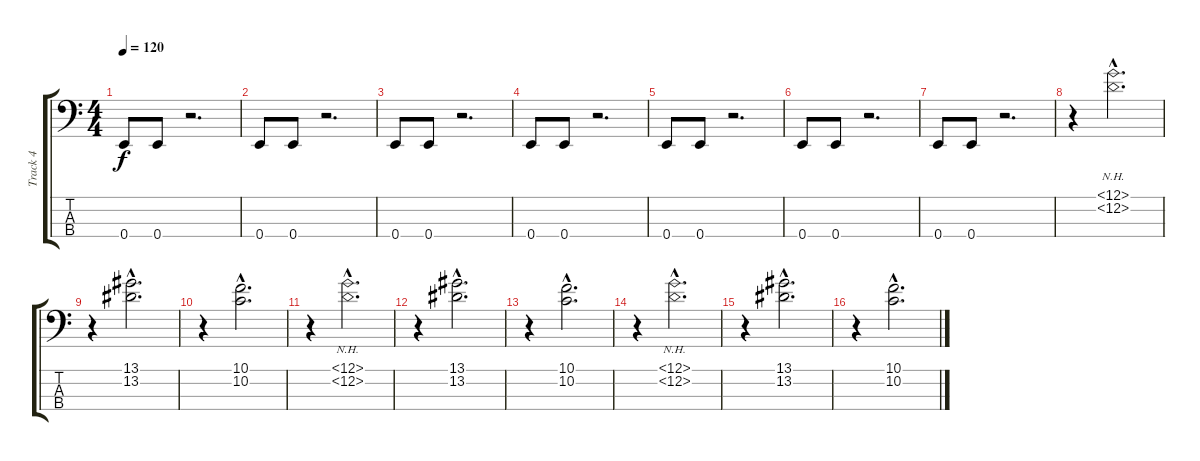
\track ("Track 4" "Track 4") {instrument electricbassfinger}
\staff {score tabs}
\tuning (G2 D2 A1 E1) {hide}
\ts (4 4)
\tempo 120
\clef f4
\ks c
0.4.8{dy f} 0.4.8 r.2{d} |
0.4.8 0.4.8 r.2{d} |
0.4.8 0.4.8 r.2{d} |
0.4.8 0.4.8 r.2{d} |
0.4.8 0.4.8 r.2{d} |
0.4.8 0.4.8 r.2{d} |
0.4.8 0.4.8 r.2{d} |
r.4 (12.1{nh hac} 12.2{nh hac}).2{d} |
r.4 (13.1{hac} 13.2{hac}).2{d} |
r.4 (10.1{hac} 10.2{hac}).2{d} |
r.4 (12.1{nh hac} 12.2{nh hac}).2{d} |
r.4 (13.1{hac} 13.2{hac}).2{d} |
r.4 (10.1{hac} 10.2{hac}).2{d} |
r.4 (12.1{nh hac} 12.2{nh hac}).2{d} |
r.4 (13.1{hac} 13.2{hac}).2{d} |
r.4 (10.1{hac} 10.2{hac}).2{d}
